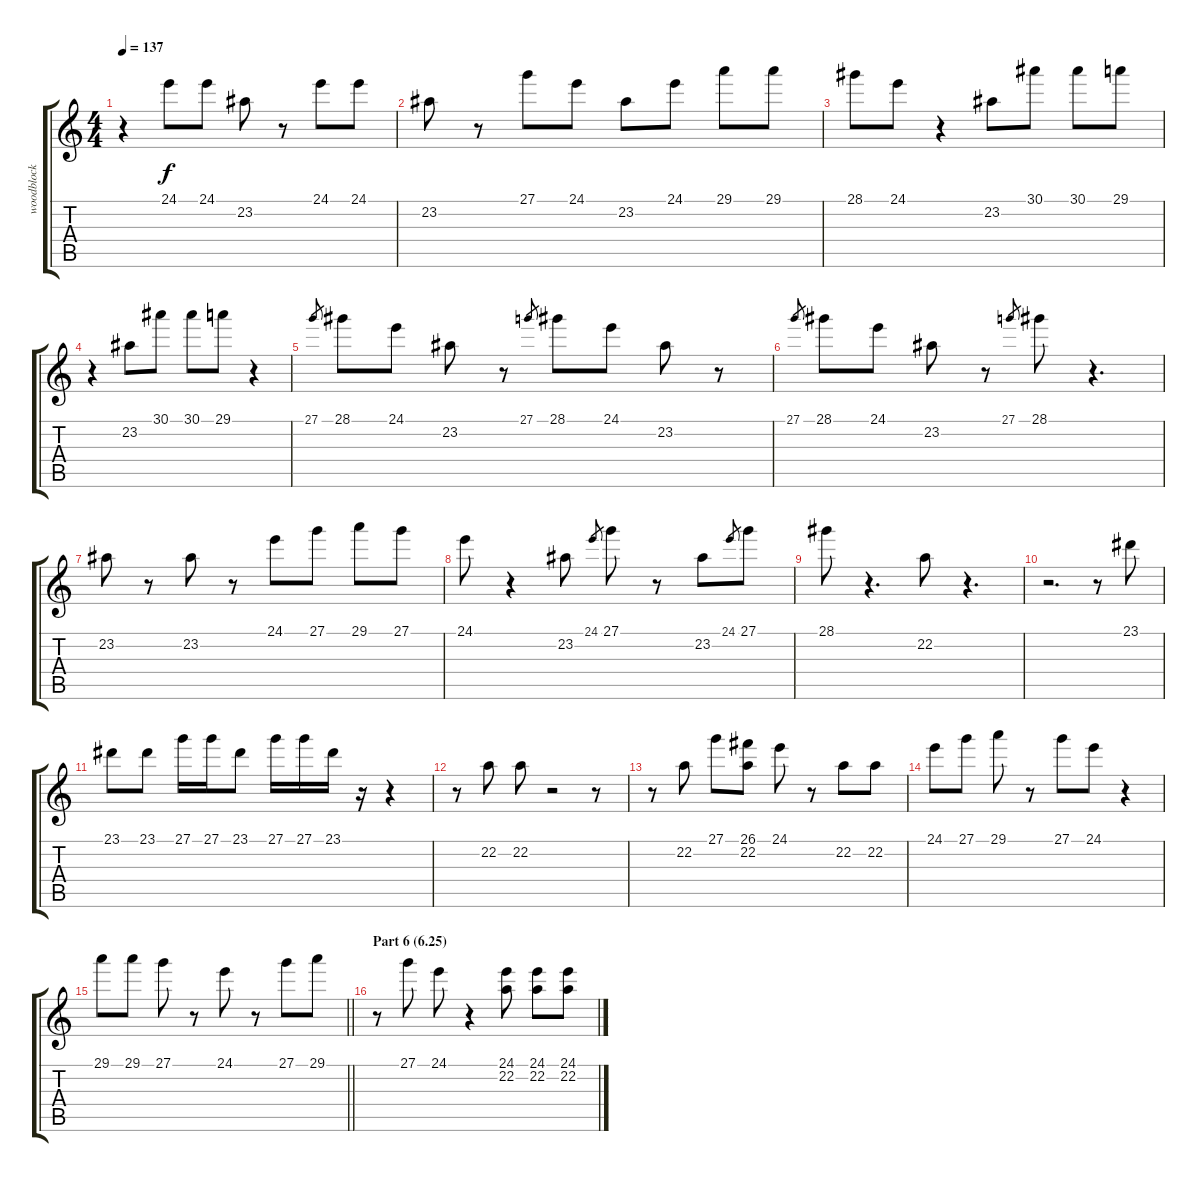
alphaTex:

\track ("woodblock" "woodblock") {instrument woodblock}
\staff {score tabs}
\tuning (E4 B3 G3 D3 A2 E2) {hide}
\ts (4 4)
\tempo 137
\clef g2
\ks c
r.4{dy f} 24.1.8 24.1.8 23.2.8 r.8 24.1.8 24.1.8 |
23.2.8 r.8 27.1.8 24.1.8 23.2.8 24.1.8 29.1.8 29.1.8 |
28.1.8 24.1.8 r.4 23.2.8 30.1.8 30.1.8 29.1.8 |
r.4 23.2.8 30.1.8 30.1.8 29.1.8 r.4 |
27.1.8{gr} 28.1.8 24.1.8 23.2.8 r.8 27.1.8{gr} 28.1.8 24.1.8 23.2.8 r.8 |
27.1.8{gr} 28.1.8 24.1.8 23.2.8 r.8 27.1.8{gr} 28.1.8 r.4{d} |
23.2.8 r.8 23.2.8 r.8 24.1.8 27.1.8 29.1.8 27.1.8 |
24.1.8 r.4 23.2.8 24.1.8{gr} 27.1.8 r.8 23.2.8 24.1.8{gr} 27.1.8 |
28.1.8 r.4{d} 22.2.8 r.4{d} |
r.2{d} r.8 23.1.8 |
23.1.8 23.1.8 27.1.16 27.1.16 23.1.8 27.1.16 27.1.16 23.1.16 r.16 r.4 |
r.8 22.2.8 22.2.8 r.2 r.8 |
r.8 22.2.8 27.1.8 (26.1 22.2).8 24.1.8 r.8 22.2.8 22.2.8 |
24.1.8 27.1.8 29.1.8 r.8 27.1.8 24.1.8 r.4 |
\barLineRight lightlight
29.1.8 29.1.8 27.1.8 r.8 24.1.8 r.8 27.1.8 29.1.8 |
\section ("" "Part 6 (6.25)")
r.8 27.1.8 24.1.8 r.4 (24.1 22.2).8 (24.1 22.2).8 (24.1 22.2).8
